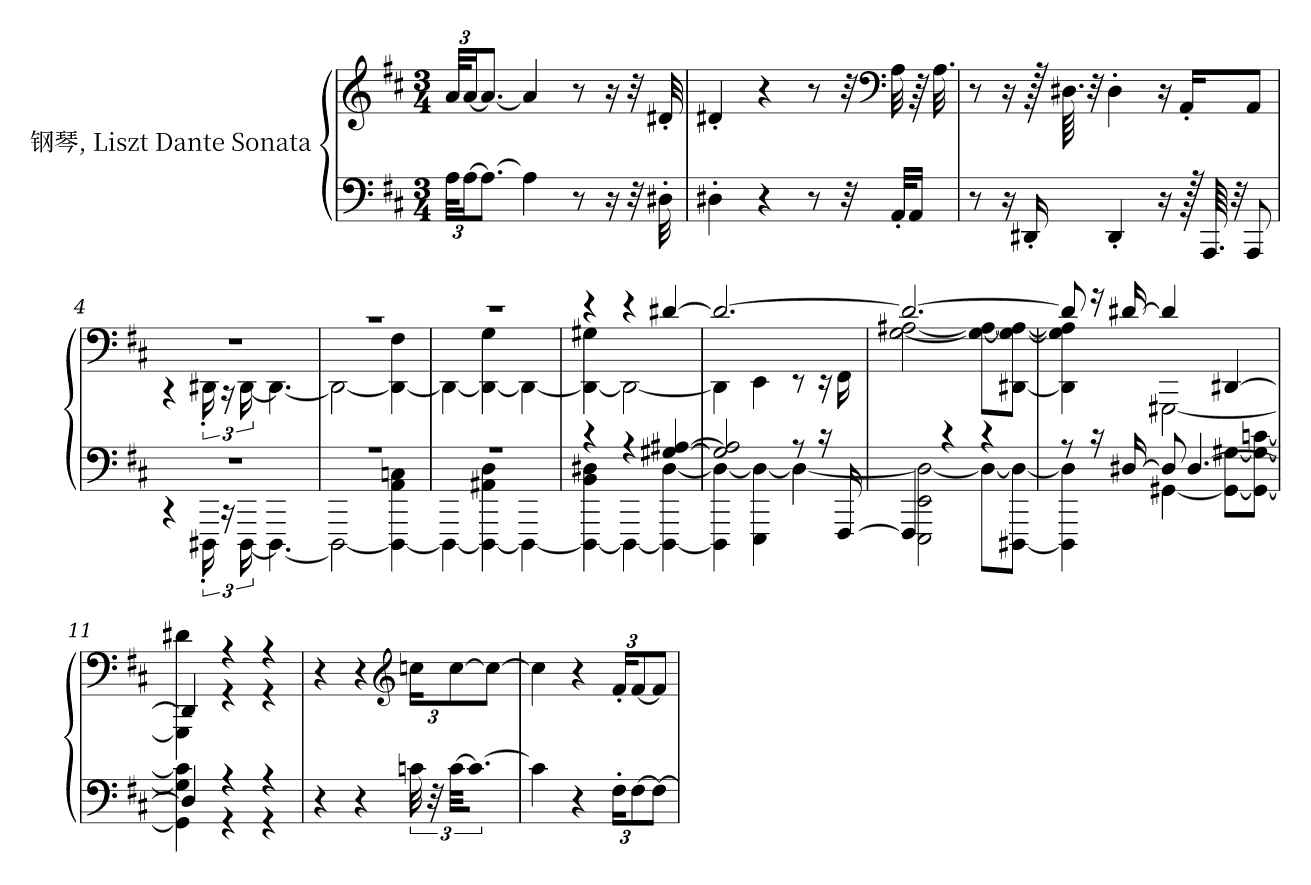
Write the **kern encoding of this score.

**kern	**kern
*part1	*part1
*staff2	*staff1
*I"钢琴, Liszt Dante Sonata	*
*clefF4	*clefG2
*k[f#c#]	*k[f#c#]
*M3/4	*M3/4
*MM108	*MM108
*Xbrackettup	*Xbrackettup
=1	=1
48A\KLL	48a/KLL
[24A\J	[24a/J
8.A\J_	8.a/J_
4A\]	4a/]
8r	8r
16r	16r
32r	32r
32D#X'\	32d#X'/
=2	=2
4D#X'\	4d#X'/
4r	4r
8r	8r
32r	32r
*	*clefF4
32AA'/KLL	32A\
16AA/JJ	64r
.	32.A\
=3	=3
8r	8r
16r	16r
16DD#X'/	128r
.	64.D#X\
.	32r
4DD#'/	4D#'\
16r	16r
128r	16AA'/KL
64.AAA/	.
32r	.
8AAA/	8AA/J
=4	=4
*^	*^
2.r	4r	2.r	4r
*	*brackettup	*	*brackettup
.	24DDD#X'\	.	24DD#X'\
.	24r	.	24r
.	[24DDD#\	.	[24DD#\
.	4.DDD#\_	.	4.DD#\_
!!LO:LB:g=z	!!
=5	=5	=5	=5
2.r	2DDD#\_	2.r	2DD#\_
.	4DDD#\_ 4AA\ 4Cn\	.	4DD#\_ 4F#\
=6	=6	=6	=6
2.r	4DDD#\_	2.r	4DD#\_
.	4DDD#\_ 4AA#X\ 4D\	.	4DD#\_ 4G\
.	4DDD#\_	.	4DD#\_
=7	=7	=7	=7
4r	4DDD#\_ 4BB\ 4D#X\	4r	4DD#\_ 4G#X\
4r	4DDD#\_	4r	2DD#\_
[4G#X/ [4A#X/	4DDD#\_ [4D#\	[4d#X/	.
=8	=8	=8	=8
2G#/] 2A#/]	4DDD#\] 4D#\_	2.d#/_	4DD#\]
.	4EEE\ 4D#\_	.	4EE\
8r	4D#\_	.	8r
16r	.	.	16r
[16FFF#/	.	.	16FF#\
=9	=9	=9	=9
4FFF#/]	2EEE\ 2EE\ 2D#\_	2.d#/_	[2G\ [2A#X\
4r	.	.	.
4r	8D#\L_	.	8G\_ 8A#\_L
.	[8DDD#X\ 8D#\_J	.	[8DD#X\ 8G\_ 8A#\_J
!!LO:LB:g=z	!!
=10	=10	=10	=10
8r	4DDD#\] 4D#\]	8d#/]	4DD#\] 4G\] 4A#\]
16r	.	16r	.
[16D#X/	.	[16d#X/	.
8D#/]	[4GG#X\	4d#/]	[2GGG#X\
[4.D#/	.	.	.
.	8GG#\_ [8G#X\L	[4DD#X/	.
.	8GG#\_ 8G#\_ [8cn\J	.	.
=11	=11	=11	=11
4D#/]	4GG#\] 4G#\] 4c\]	4DD#/]	4GGG#\] 4d#X\
4r	4r	4r	4r
4r	4r	4r	4r
*v	*v	*	*
*	*v	*v
=12	=12
4r	4r
4r	4r
*	*clefG2
*	*Xbrackettup
48cn\	24ccn\KL
48r	.
[48c\KKL	[12cc\
8.c\J_	.
.	8cc\J_
=13	=13
4c\]	4cc\]
4r	4r
*Xbrackettup	*
24F#'\KL	24f#'/KL
[12F#\	[12f#/
8F#\J_	8f#/J]
=	=
*-	*-
